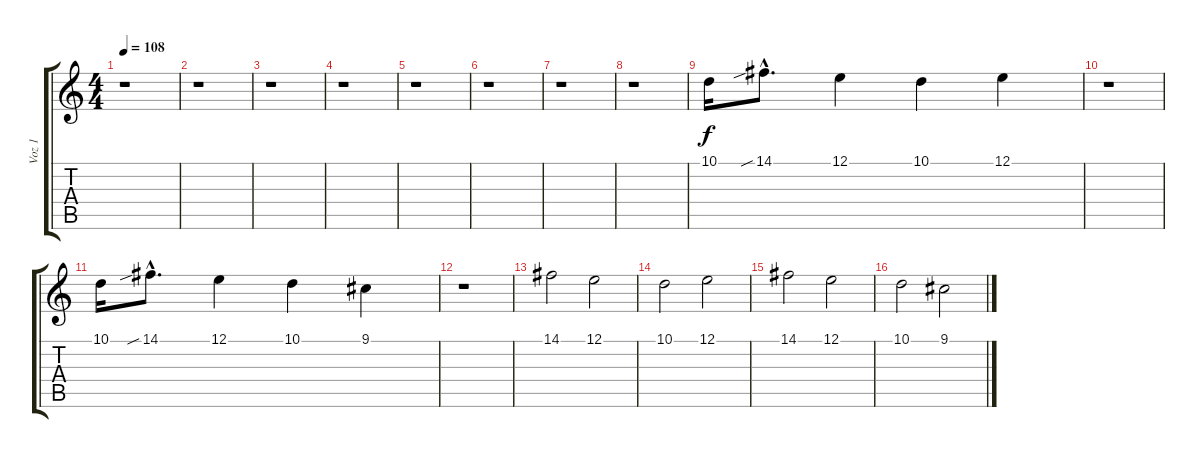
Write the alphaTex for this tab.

\track ("Voz 1" "Voz 1") {instrument choiraahs}
\staff {score tabs}
\tuning (E4 B3 G3 D3 A2 E2) {hide}
\ts (4 4)
\tempo 108
\clef g2
\ks c
r.1{dy f instrument choiraahs} |
r.1 |
r.1 |
r.1 |
r.1 |
r.1 |
r.1 |
r.1 |
10.1.16 14.1{sib hac}.8{d} 12.1.4 10.1.4 12.1.4 |
r.1 |
10.1.16 14.1{sib hac}.8{d} 12.1.4 10.1.4 9.1.4 |
r.1 |
14.1.2 12.1.2 |
10.1.2 12.1.2 |
14.1.2 12.1.2 |
10.1.2 9.1.2
